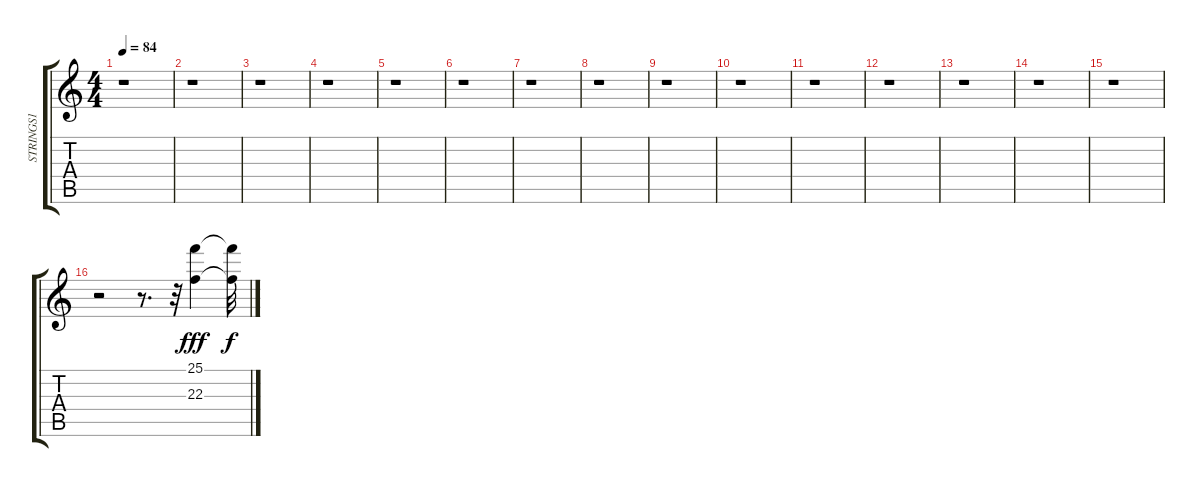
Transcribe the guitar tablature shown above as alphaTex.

\track ("STRINGS1" "STRINGS1") {instrument stringensemble1}
\staff {score tabs}
\tuning (E4 B3 G3 D3 A2 E2) {hide}
\ts (4 4)
\tempo 84
\clef g2
\ks c
r.1{dy fff instrument stringensemble1} |
r.1 |
r.1 |
r.1 |
r.1 |
r.1 |
r.1 |
r.1 |
r.1 |
r.1 |
r.1 |
r.1 |
r.1 |
r.1 |
r.1 |
r.2 r.8{d} r.32 (25.1 22.3).4 (25.1{t} 22.3{t}).32{dy f}
